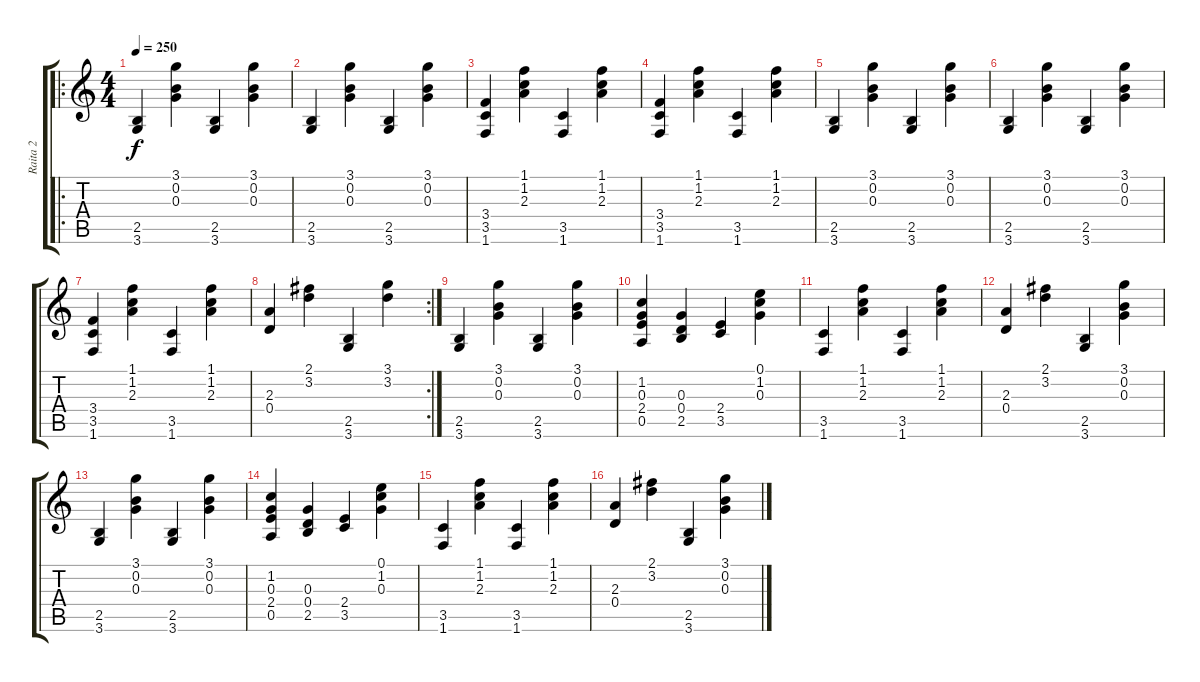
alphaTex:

\track ("Raita 2" "Raita 2") {instrument acousticguitarsteel}
\staff {score tabs}
\tuning (E4 B3 G3 D3 A2 E2) {hide}
\ro
\ts (4 4)
\tempo 250
\clef g2
\ks c
(2.5 3.6).4{dy f} (3.1 0.2 0.3).4 (2.5 3.6).4 (3.1 0.2 0.3).4 |
(2.5 3.6).4 (3.1 0.2 0.3).4 (2.5 3.6).4 (3.1 0.2 0.3).4 |
(3.4 3.5 1.6).4 (1.1 1.2 2.3).4 (3.5 1.6).4 (1.1 1.2 2.3).4 |
(3.4 3.5 1.6).4 (1.1 1.2 2.3).4 (3.5 1.6).4 (1.1 1.2 2.3).4 |
(2.5 3.6).4 (3.1 0.2 0.3).4 (2.5 3.6).4 (3.1 0.2 0.3).4 |
(2.5 3.6).4 (3.1 0.2 0.3).4 (2.5 3.6).4 (3.1 0.2 0.3).4 |
(3.4 3.5 1.6).4 (1.1 1.2 2.3).4 (3.5 1.6).4 (1.1 1.2 2.3).4 |
\rc 2
(2.3 0.4).4 (2.1 3.2).4 (2.5 3.6).4 (3.1 3.2).4 |
(2.5 3.6).4 (3.1 0.2 0.3).4 (2.5 3.6).4 (3.1 0.2 0.3).4 |
(1.2 0.3 2.4 0.5).4 (0.3 0.4 2.5).4 (2.4 3.5).4 (0.1 1.2 0.3).4 |
(3.5 1.6).4 (1.1 1.2 2.3).4 (3.5 1.6).4 (1.1 1.2 2.3).4 |
(2.3 0.4).4 (2.1 3.2).4 (2.5 3.6).4 (3.1 0.2 0.3).4 |
(2.5 3.6).4 (3.1 0.2 0.3).4 (2.5 3.6).4 (3.1 0.2 0.3).4 |
(1.2 0.3 2.4 0.5).4 (0.3 0.4 2.5).4 (2.4 3.5).4 (0.1 1.2 0.3).4 |
(3.5 1.6).4 (1.1 1.2 2.3).4 (3.5 1.6).4 (1.1 1.2 2.3).4 |
(2.3 0.4).4 (2.1 3.2).4 (2.5 3.6).4 (3.1 0.2 0.3).4
